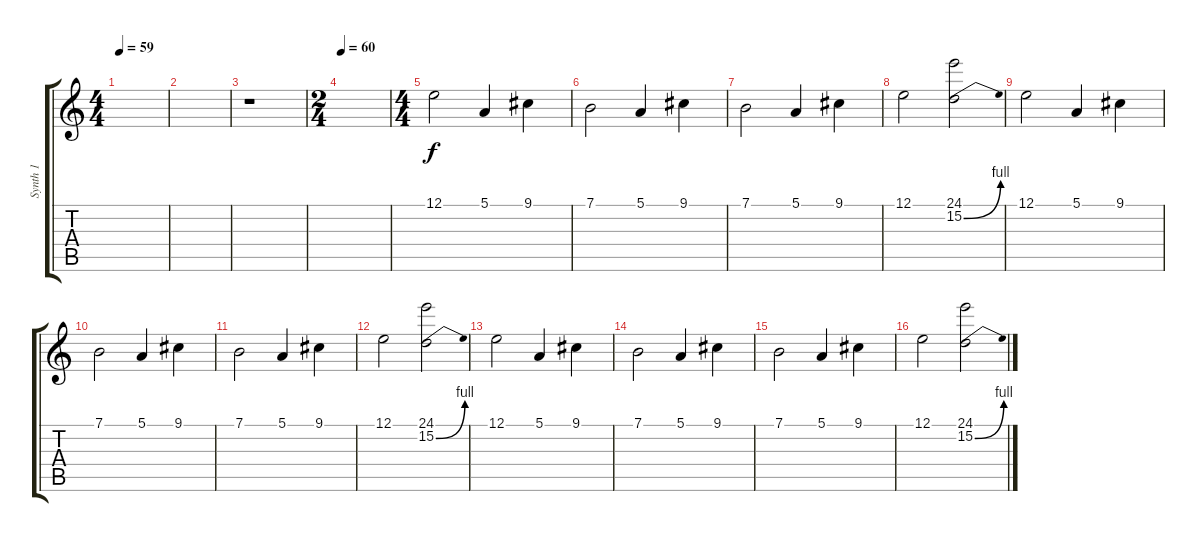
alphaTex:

\track ("Synth 1" "Synth 1") {instrument fx2soundtrack}
\staff {score tabs}
\tuning (E4 B3 G3 D3 A2 E2) {hide}
\ts (4 4)
\tempo 59
\clef g2
\ks c
|
|
r.1 |
\ts (2 4)
\tempo 60
|
\ts (4 4)
12.1.2 5.1.4 9.1.4 |
7.1.2 5.1.4 9.1.4 |
7.1.2 5.1.4 9.1.4 |
12.1.2 (24.1 15.2{be (bend 0 0 60 4)}).2 |
12.1.2 5.1.4 9.1.4 |
7.1.2 5.1.4 9.1.4 |
7.1.2 5.1.4 9.1.4 |
12.1.2 (24.1 15.2{be (bend 0 0 60 4)}).2 |
12.1.2 5.1.4 9.1.4 |
7.1.2 5.1.4 9.1.4 |
7.1.2 5.1.4 9.1.4 |
12.1.2 (24.1 15.2{be (bend 0 0 60 4)}).2
